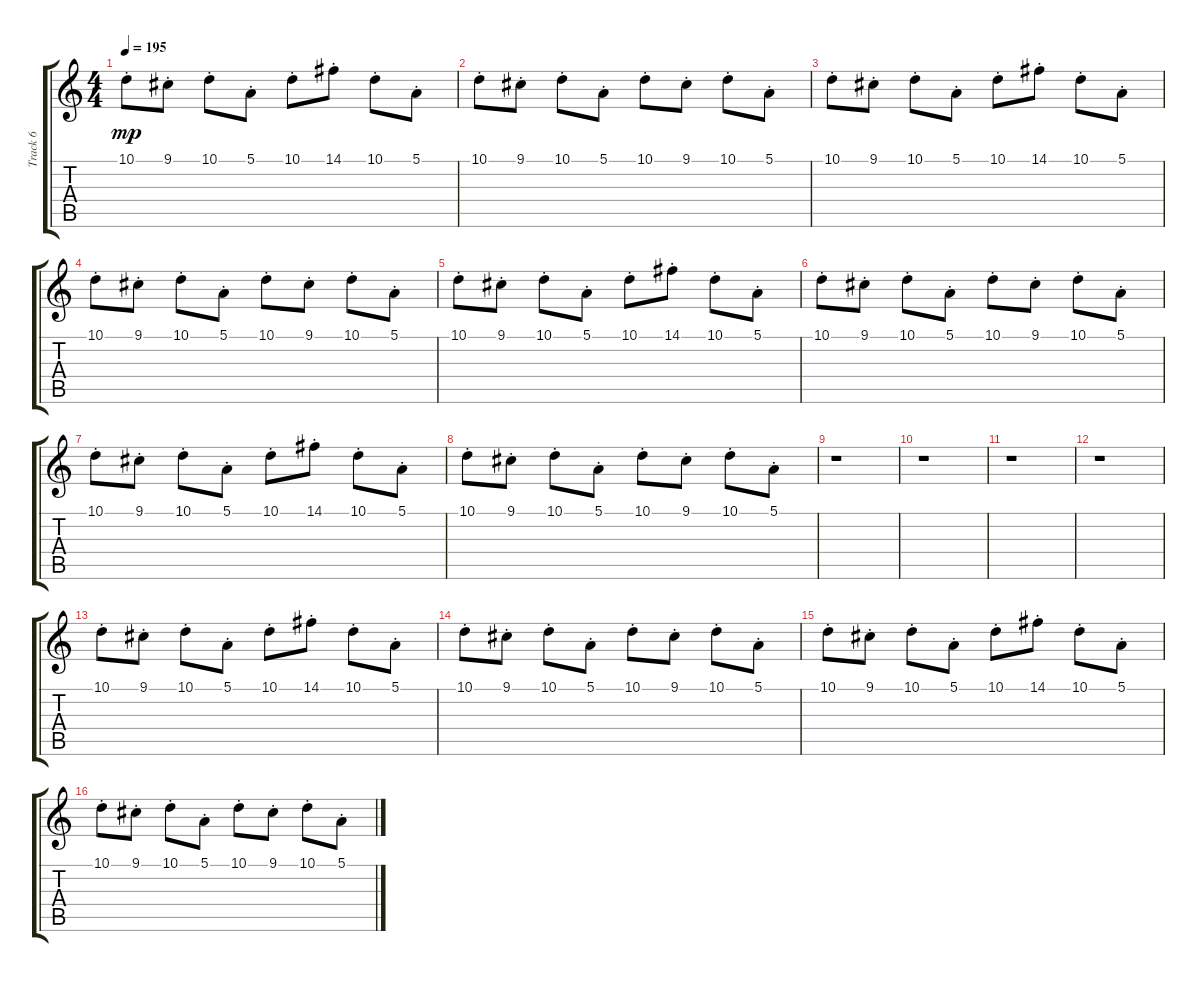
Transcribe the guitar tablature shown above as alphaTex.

\track ("Track 6" "Track 6") {instrument drawbarorgan}
\staff {score tabs}
\tuning (E4 B3 G3 D3 A2 E2) {hide}
\ts (4 4)
\tempo 195
\clef g2
\ks c
10.1{st}.8{dy mp} 9.1{st}.8 10.1{st}.8 5.1{st}.8 10.1{st}.8 14.1{st}.8 10.1{st}.8 5.1{st}.8 |
10.1{st}.8 9.1{st}.8 10.1{st}.8 5.1{st}.8 10.1{st}.8 9.1{st}.8 10.1{st}.8 5.1{st}.8 |
10.1{st}.8 9.1{st}.8 10.1{st}.8 5.1{st}.8 10.1{st}.8 14.1{st}.8 10.1{st}.8 5.1{st}.8 |
10.1{st}.8 9.1{st}.8 10.1{st}.8 5.1{st}.8 10.1{st}.8 9.1{st}.8 10.1{st}.8 5.1{st}.8 |
10.1{st}.8 9.1{st}.8 10.1{st}.8 5.1{st}.8 10.1{st}.8 14.1{st}.8 10.1{st}.8 5.1{st}.8 |
10.1{st}.8 9.1{st}.8 10.1{st}.8 5.1{st}.8 10.1{st}.8 9.1{st}.8 10.1{st}.8 5.1{st}.8 |
10.1{st}.8 9.1{st}.8 10.1{st}.8 5.1{st}.8 10.1{st}.8 14.1{st}.8 10.1{st}.8 5.1{st}.8 |
10.1{st}.8 9.1{st}.8 10.1{st}.8 5.1{st}.8 10.1{st}.8 9.1{st}.8 10.1{st}.8 5.1{st}.8 |
r.1 |
r.1 |
r.1 |
r.1 |
10.1{st}.8 9.1{st}.8 10.1{st}.8 5.1{st}.8 10.1{st}.8 14.1{st}.8 10.1{st}.8 5.1{st}.8 |
10.1{st}.8 9.1{st}.8 10.1{st}.8 5.1{st}.8 10.1{st}.8 9.1{st}.8 10.1{st}.8 5.1{st}.8 |
10.1{st}.8 9.1{st}.8 10.1{st}.8 5.1{st}.8 10.1{st}.8 14.1{st}.8 10.1{st}.8 5.1{st}.8 |
10.1{st}.8 9.1{st}.8 10.1{st}.8 5.1{st}.8 10.1{st}.8 9.1{st}.8 10.1{st}.8 5.1{st}.8
